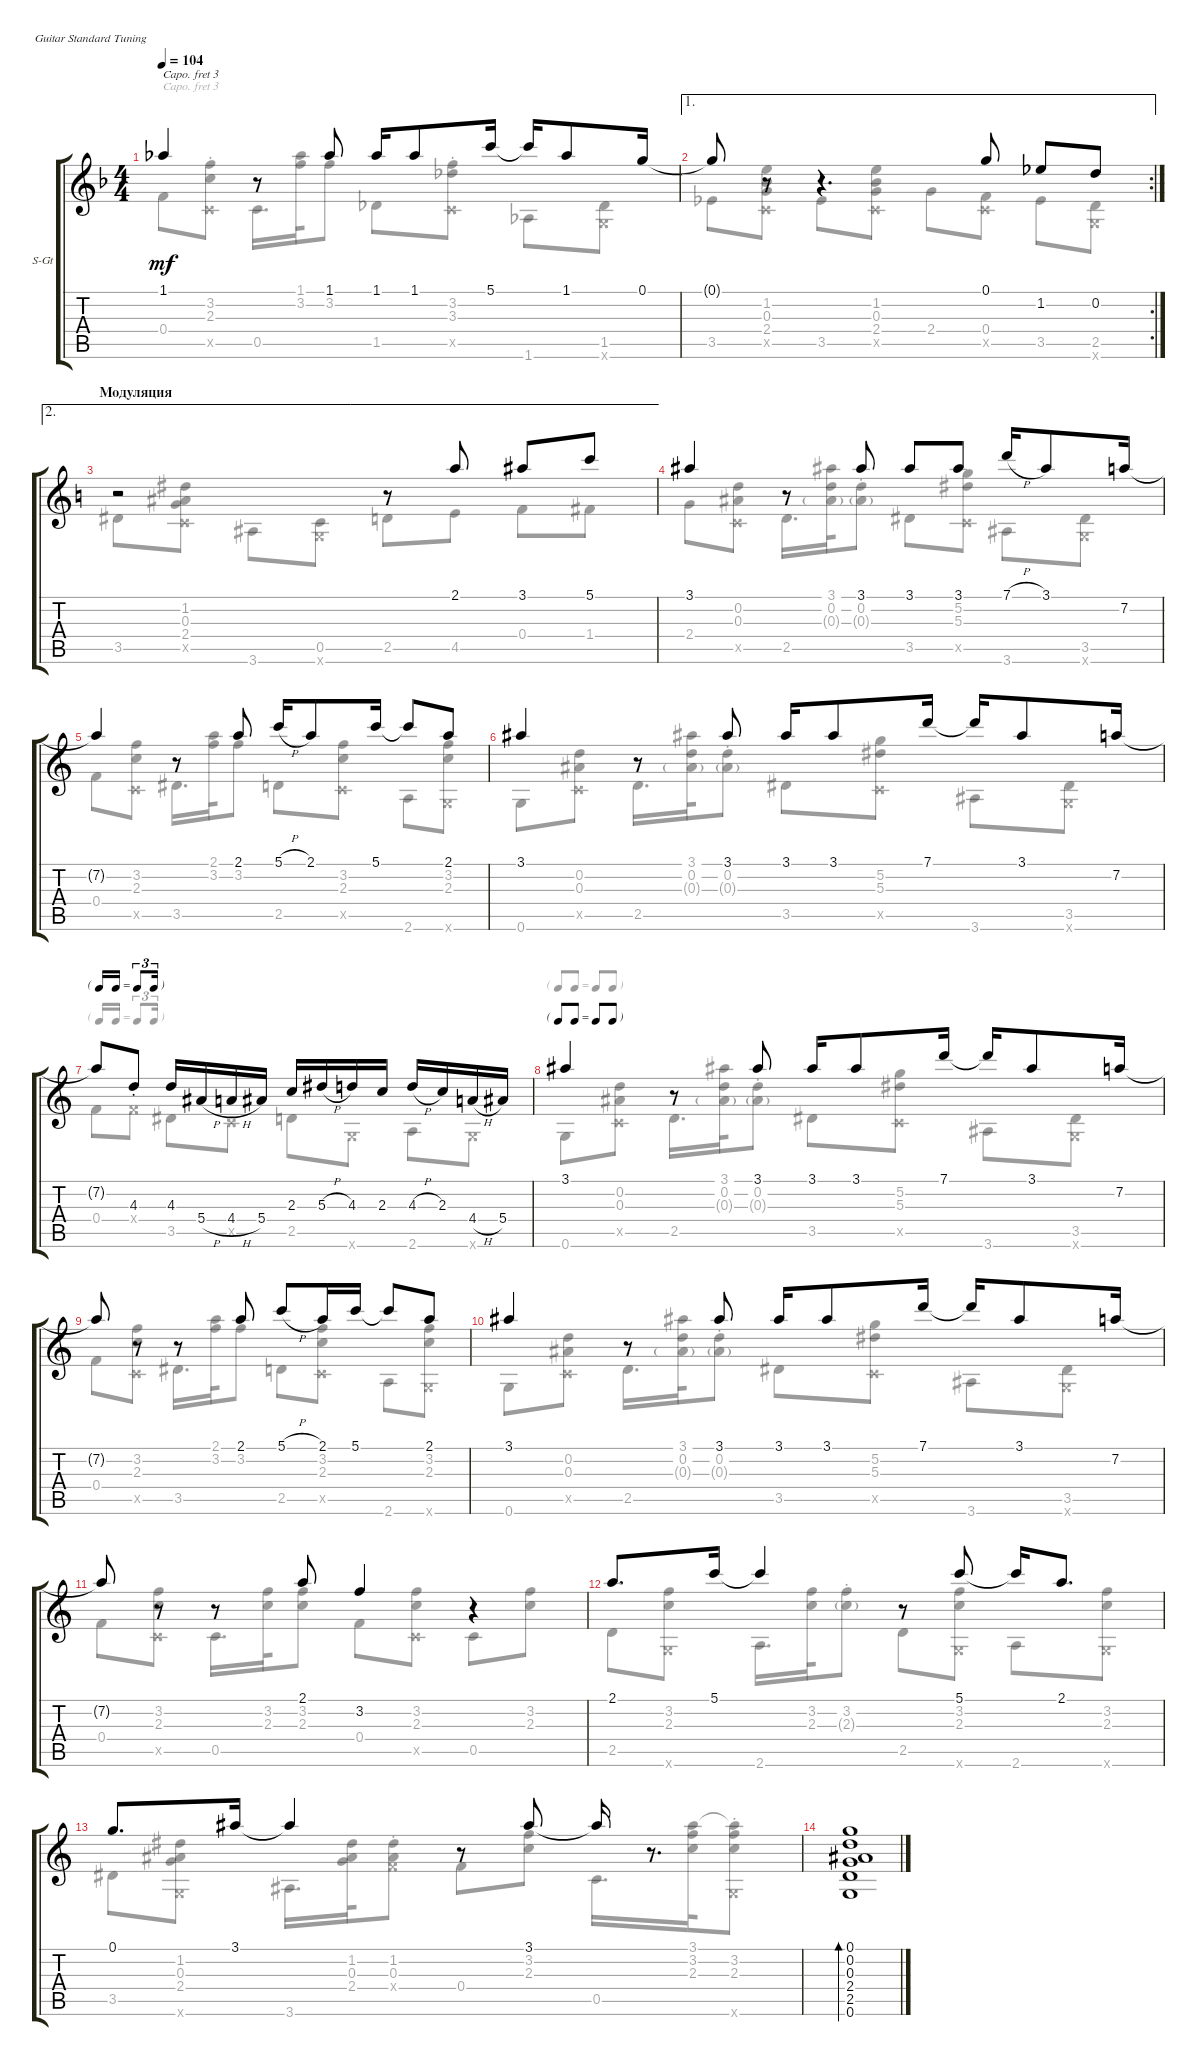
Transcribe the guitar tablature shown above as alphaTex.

\defaultSystemsLayout 4
\bracketExtendMode groupsimilarinstruments
\firstSystemTrackNameOrientation horizontal
\otherSystemsTrackNameOrientation horizontal
\chordDiagramsInScore
\track ("Steel Guitar" "S-Gt") {instrument acousticguitarsteel}
\staff {score tabs}
\capo 3
\tuning (E4 B3 G3 D3 A2 E2)
\voice
\ts (4 4)
\tempo 104
\clef g2
\ks dminor
1.1.4{dy mf} r.8 1.1.8 1.1.16 1.1.8 5.1.16 5.1{t}.16 1.1.8 0.1.16 |
\ae 1
\rc 2
0.1{t}.8 r.8 r.4{d} 0.1.8 1.2.8 0.2.8 |
\ae 2
\section ("" "Модуляция")
\scale
0.49769
\ks aminor
r.2 r.8 2.1.8 3.1.8 5.1.8 |
\scale
0.503051 3.1.4 r.8 3.1.8 3.1.8 3.1.8 7.1{h}.16 3.1.8 7.2.16 |
7.2{t}.4 r.8 2.1.8 5.1{h}.16 2.1.8 5.1.16 5.1{t}.8 2.1.8 |
3.1.4 r.8 3.1.8 3.1.16 3.1.8 7.1.16 7.1{t}.16 3.1.8 7.2.16 |
\tf triplet16th
7.2{t}.8 4.3{st}.8 4.3.16 5.4{h}.16 4.4{h}.16 5.4.16 2.3.16 5.3{h}.16 4.3.16 2.3.16 4.3{h}.16 2.3.16 4.4{h}.16 5.4.16 |
\tf none
3.1.4 r.8 3.1.8 3.1.16 3.1.8 7.1.16 7.1{t}.16 3.1.8 7.2.16 |
7.2{t}.8 r.8 r.8 2.1.8 5.1{h}.8 2.1.16 5.1.16 5.1{t}.8 2.1.8 |
3.1.4 r.8 3.1.8 3.1.16 3.1.8 7.1.16 7.1{t}.16 3.1.8 7.2.16 |
\scale
0.490849 7.2{t}.8 r.8 r.8 2.1.8 3.2.4 r.4 |
\scale
0.509074 2.1.8{d} 5.1.16 5.1{t}.4 r.8 5.1.8 5.1{t}.16 2.1.8{d} |
0.1.8{d} 3.1.16 3.1{t}.4 r.8 3.1.8 3.1{t}.16 r.8{d} |
(0.6 2.5 2.4 0.3 0.2 0.1).1{bd 54}
\voice
\clef g2
\ottava regular
\simile none
\ks dminor
0.4.8{dy mf} (2.3{st} 3.2{st} 0.5{x}).8 0.5.16{d} (1.1 3.2).32 3.2{st}.8 1.5.8 (3.2{st} 3.3{st} 0.5{st x}).8 1.6.8 (1.5 0.6{x}).8 |
3.5.8 (0.5{x} 1.2 0.3 2.4).8 3.5.8 (0.5{x} 2.4 0.3 1.2).8 2.4.8 (0.4 0.5{x}).8 3.5.8 (2.5 0.6{x}).8 |
\scale
0.49769
\ks aminor
3.5.8 (0.5{x} 1.2 0.3 2.4).8 3.6.8 (0.5 0.6{x}).8 2.5.8 4.5.8 0.4.8 1.4.8 |
\scale
0.503051 2.4.8 (0.2 0.3 0.5{x}).8 2.5.16{d} (3.1 0.2 0.3{g}).32 (0.2{st} 0.3{g}).8 3.5.8 (0.5{x} 5.2 5.3).8 3.6.8 (3.5 0.6{x}).8 |
0.4.8 (2.3 3.2 0.5{x}).8 3.5.16{d} (2.1 3.2).32 3.2{st}.8 2.5.8 (0.5{x} 3.2 2.3).8 2.6.8 (3.2 2.3 0.6{x}).8 |
0.6.8 (0.2 0.3 0.5{x}).8 2.5.16{d} (3.1 0.2 0.3{g}).32 (0.2{st} 0.3{g}).8 3.5.8 (0.5{x} 5.2 5.3).8 3.6.8 (3.5 0.6{x}).8 |
0.4.8 0.4{x}.8 3.5.8 0.5{x}.8 2.5.8 0.6{x}.8 2.6.8 0.6{x}.8 |
0.6.8 (0.2 0.3 0.5{x}).8 2.5.16{d} (3.1 0.2 0.3{g}).32 (0.2{st} 0.3{g}).8 3.5.8 (0.5{x} 5.2 5.3).8 3.6.8 (3.5 0.6{x}).8 |
0.4.8 (2.3 3.2 0.5{x}).8 3.5.16{d} (2.1 3.2).32 3.2{st}.8 2.5.8 (0.5{x} 3.2 2.3).8 2.6.8 (3.2 2.3 0.6{x}).8 |
0.6.8 (0.2 0.3 0.5{x}).8 2.5.16{d} (3.1 0.2 0.3{g}).32 (0.2{st} 0.3{g}).8 3.5.8 (0.5{x} 5.2 5.3).8 3.6.8 (3.5 0.6{x}).8 |
\scale
0.490849 0.4.8 (2.3 3.2 0.5{x}).8 0.5.16{d} (3.2 2.3).32 (3.2{st} 2.3).8 0.4.8 (2.3 3.2 0.5{x}).8 0.5.8 (3.2 2.3).8 |
\scale
0.509074 2.5.8 (3.2 2.3 0.6{x}).8 2.6.16{d} (3.2 2.3).32 (3.2{st} 2.3{g}).8 2.5.8 (3.2 2.3 0.6{x}).8 2.6.8 (3.2 2.3 0.6{x}).8 |
3.5.8 (1.2 0.3 2.4 0.6{x}).8 3.6.16{d} (1.2 0.3 2.4).32 (1.2{st} 0.3 0.4{x}).8 0.4.8 (3.2 2.3).8 0.5.16{d} (3.2 2.3 3.1).32 (3.2{st} 2.3 0.6{x} 3.1{t}).8 |
